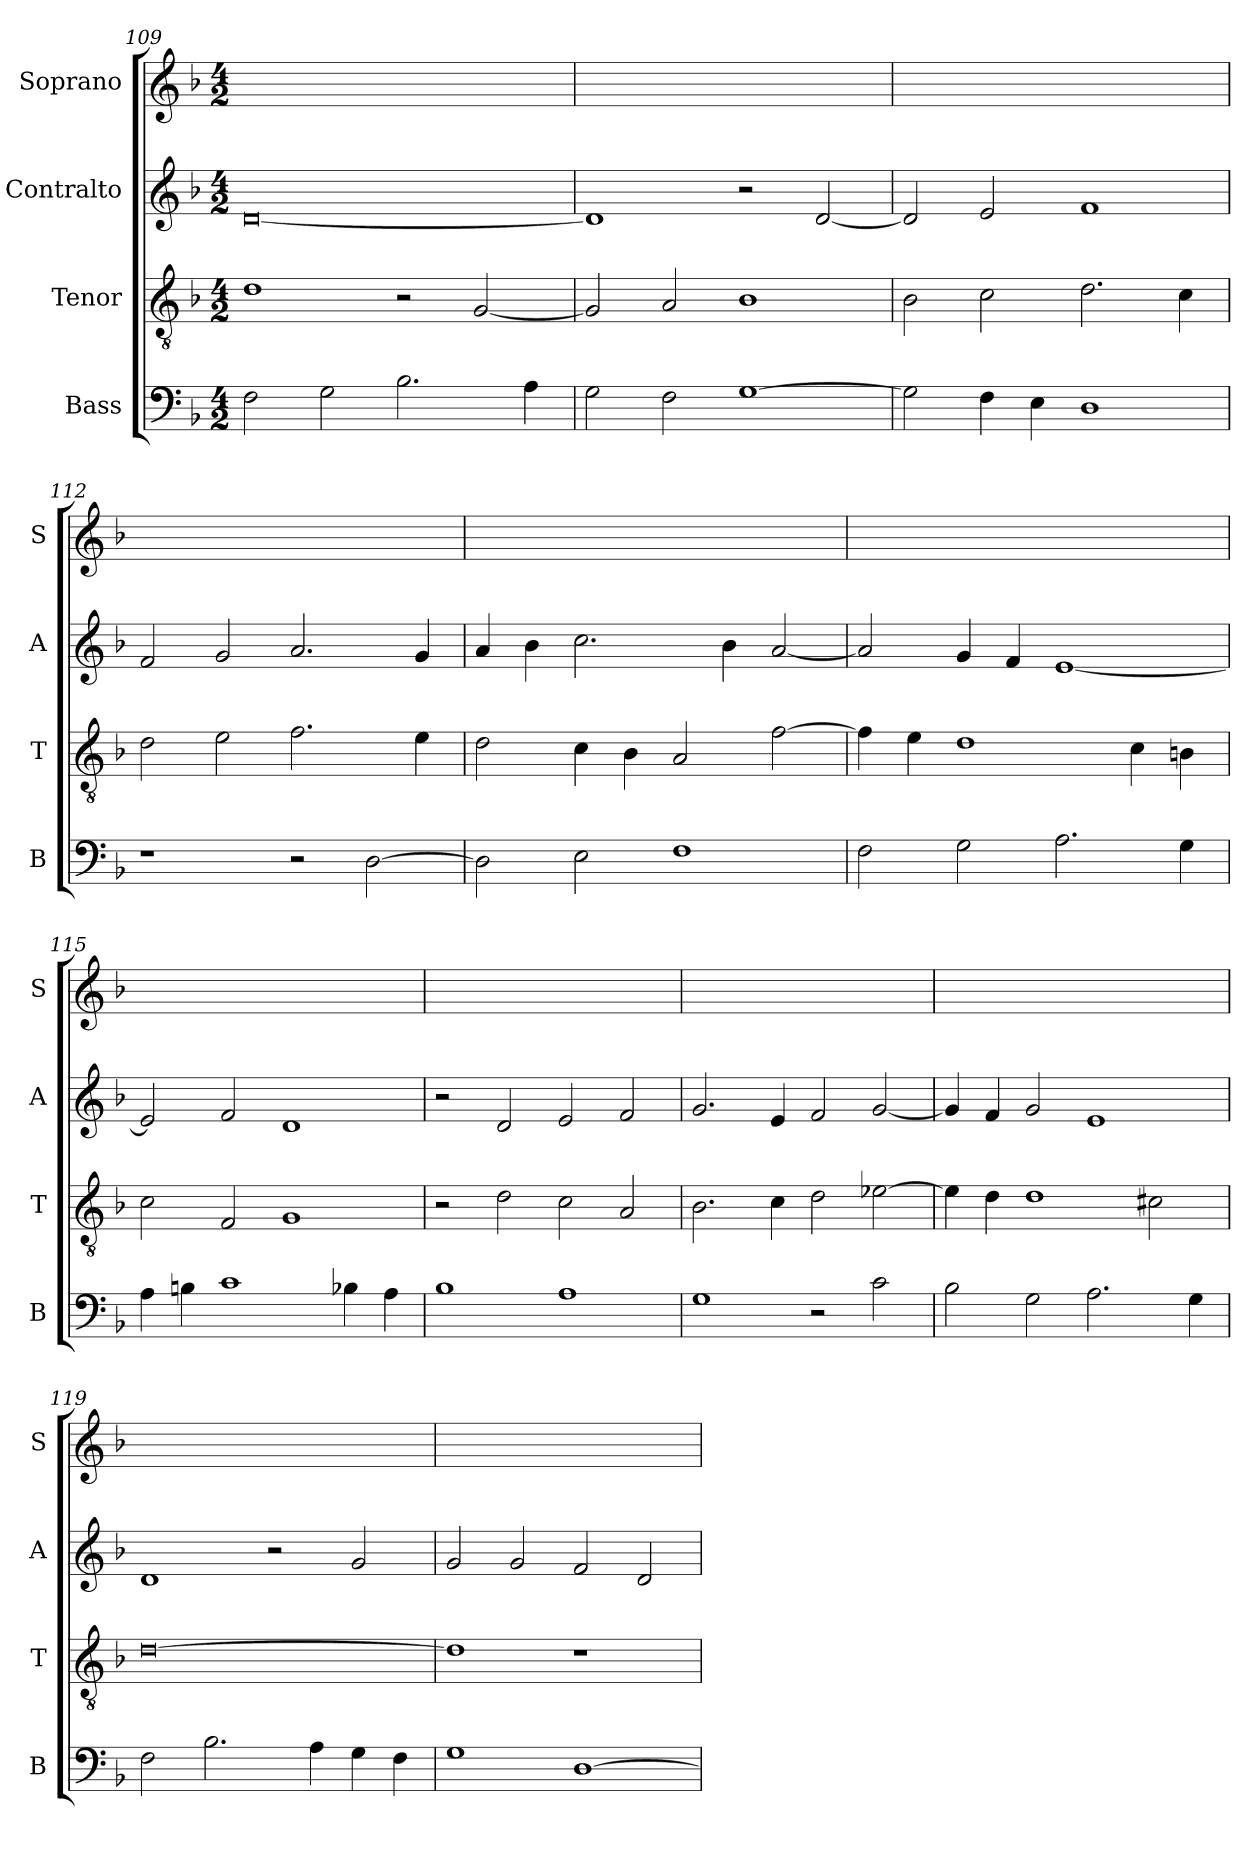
**kern	**kern	**kern	**kern
*part4	*part3	*part2	*part1
*staff4	*staff3	*staff2	*staff1
*I"Bass	*I"Tenor	*I"Contralto	*I"Soprano
*I'B	*I'T	*I'A	*I'S
*clefF4	*clefGv2	*clefG2	*clefG2
*k[b-]	*k[b-]	*k[b-]	*k[b-]
*G:dor	*G:dor	*G:dor	*G:dor
*M4/2	*M4/2	*M4/2	*M4/2
=109	=109	=109	=109
2F	1d	[0d	0ryy
2G	.	.	.
2.B-	2r	.	.
.	[2G	.	.
4A	.	.	.
=110	=110	=110	=110
2G	2G]	1d]	0ryy
2F	2A	.	.
[1G	1B-	2r	.
.	.	[2d	.
=111	=111	=111	=111
2G]	2B-	2d]	0ryy
4F	2c	2e	.
4E	.	.	.
1D	2.d	1f	.
.	4c	.	.
=112	=112	=112	=112
1r	2d	2f	0ryy
.	2e	2g	.
2r	2.f	2.a	.
[2D	.	.	.
.	4e	4g	.
=113	=113	=113	=113
2D]	2d	4a	0ryy
.	.	4b-	.
2E	4c	2.cc	.
.	4B-	.	.
1F	2A	.	.
.	.	4b-	.
.	[2f	[2a	.
=114	=114	=114	=114
2F	4f]	2a]	0ryy
.	4e	.	.
2G	1d	4g	.
.	.	4f	.
2.A	.	[1e	.
.	4c	.	.
4G	4Bn	.	.
=115	=115	=115	=115
4A	2c	2e]	0ryy
4Bn	.	.	.
1c	2F	2f	.
.	1G	1d	.
4B-X	.	.	.
4A	.	.	.
=116	=116	=116	=116
1B-	2r	2r	0ryy
.	2d	2d	.
1A	2c	2e	.
.	2A	2f	.
=117	=117	=117	=117
1G	2.B-	2.g	0ryy
.	4c	4e	.
2r	2d	2f	.
2c	[2e-X	[2g	.
=118	=118	=118	=118
2B-	4e-]	4g]	0ryy
.	4d	4f	.
2G	1d	2g	.
2.A	.	1e	.
.	2c#X	.	.
4G	.	.	.
=119	=119	=119	=119
2F	[0d	1d	0ryy
2.B-	.	.	.
.	.	2r	.
4A	.	.	.
4G	.	2g	.
4F	.	.	.
=120	=120	=120	=120
1G	1d]	2g	0ryy
.	.	2g	.
[1D	1r	2f	.
.	.	2d	.
=	=	=	=
*-	*-	*-	*-
